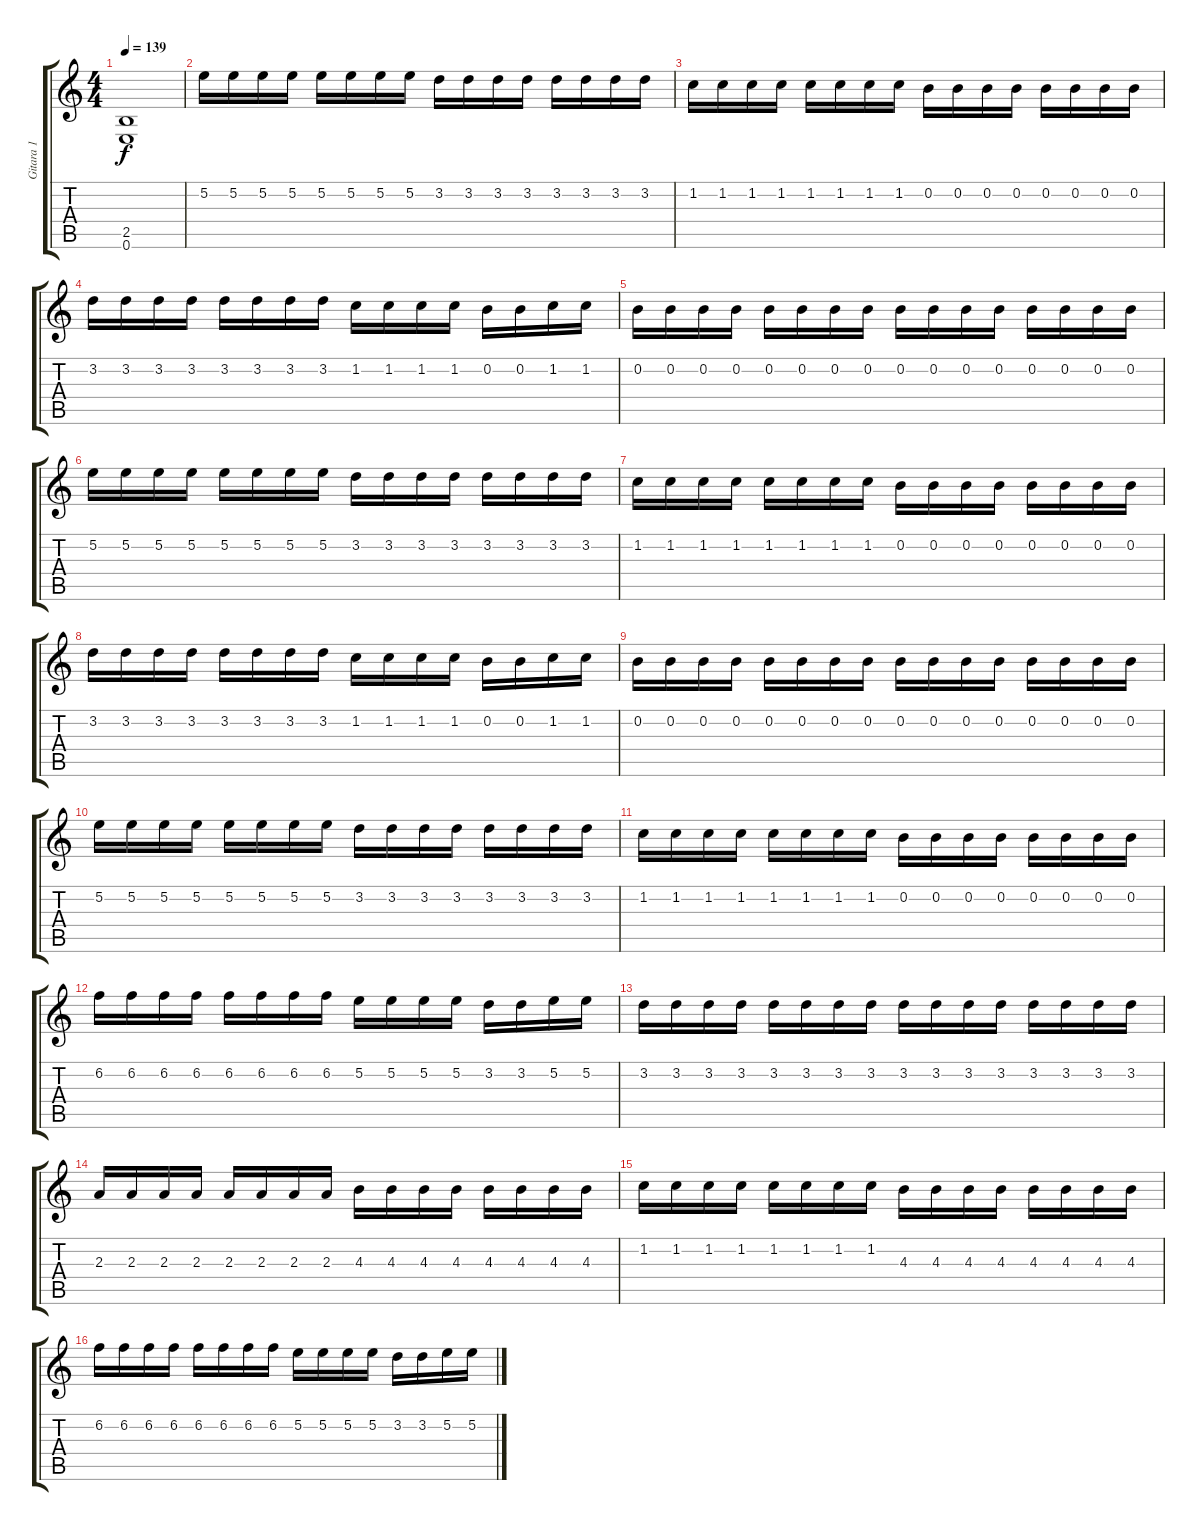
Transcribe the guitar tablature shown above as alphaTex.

\track ("Gitara 1" "Gitara 1") {instrument distortionguitar}
\staff {score tabs}
\tuning (E4 B3 G3 D3 A2 E2) {hide}
\ts (4 4)
\tempo 139
\clef g2
\ks c
(2.5 0.6).1{dy f} |
5.2.16 5.2.16 5.2.16 5.2.16 5.2.16 5.2.16 5.2.16 5.2.16 3.2.16 3.2.16 3.2.16 3.2.16 3.2.16 3.2.16 3.2.16 3.2.16 |
1.2.16 1.2.16 1.2.16 1.2.16 1.2.16 1.2.16 1.2.16 1.2.16 0.2.16 0.2.16 0.2.16 0.2.16 0.2.16 0.2.16 0.2.16 0.2.16 |
3.2.16 3.2.16 3.2.16 3.2.16 3.2.16 3.2.16 3.2.16 3.2.16 1.2.16 1.2.16 1.2.16 1.2.16 0.2.16 0.2.16 1.2.16 1.2.16 |
0.2.16 0.2.16 0.2.16 0.2.16 0.2.16 0.2.16 0.2.16 0.2.16 0.2.16 0.2.16 0.2.16 0.2.16 0.2.16 0.2.16 0.2.16 0.2.16 |
5.2.16 5.2.16 5.2.16 5.2.16 5.2.16 5.2.16 5.2.16 5.2.16 3.2.16 3.2.16 3.2.16 3.2.16 3.2.16 3.2.16 3.2.16 3.2.16 |
1.2.16 1.2.16 1.2.16 1.2.16 1.2.16 1.2.16 1.2.16 1.2.16 0.2.16 0.2.16 0.2.16 0.2.16 0.2.16 0.2.16 0.2.16 0.2.16 |
3.2.16 3.2.16 3.2.16 3.2.16 3.2.16 3.2.16 3.2.16 3.2.16 1.2.16 1.2.16 1.2.16 1.2.16 0.2.16 0.2.16 1.2.16 1.2.16 |
0.2.16 0.2.16 0.2.16 0.2.16 0.2.16 0.2.16 0.2.16 0.2.16 0.2.16 0.2.16 0.2.16 0.2.16 0.2.16 0.2.16 0.2.16 0.2.16 |
5.2.16 5.2.16 5.2.16 5.2.16 5.2.16 5.2.16 5.2.16 5.2.16 3.2.16 3.2.16 3.2.16 3.2.16 3.2.16 3.2.16 3.2.16 3.2.16 |
1.2.16 1.2.16 1.2.16 1.2.16 1.2.16 1.2.16 1.2.16 1.2.16 0.2.16 0.2.16 0.2.16 0.2.16 0.2.16 0.2.16 0.2.16 0.2.16 |
6.2.16 6.2.16 6.2.16 6.2.16 6.2.16 6.2.16 6.2.16 6.2.16 5.2.16 5.2.16 5.2.16 5.2.16 3.2.16 3.2.16 5.2.16 5.2.16 |
3.2.16 3.2.16 3.2.16 3.2.16 3.2.16 3.2.16 3.2.16 3.2.16 3.2.16 3.2.16 3.2.16 3.2.16 3.2.16 3.2.16 3.2.16 3.2.16 |
2.3.16 2.3.16 2.3.16 2.3.16 2.3.16 2.3.16 2.3.16 2.3.16 4.3.16 4.3.16 4.3.16 4.3.16 4.3.16 4.3.16 4.3.16 4.3.16 |
1.2.16 1.2.16 1.2.16 1.2.16 1.2.16 1.2.16 1.2.16 1.2.16 4.3.16 4.3.16 4.3.16 4.3.16 4.3.16 4.3.16 4.3.16 4.3.16 |
6.2.16 6.2.16 6.2.16 6.2.16 6.2.16 6.2.16 6.2.16 6.2.16 5.2.16 5.2.16 5.2.16 5.2.16 3.2.16 3.2.16 5.2.16 5.2.16
